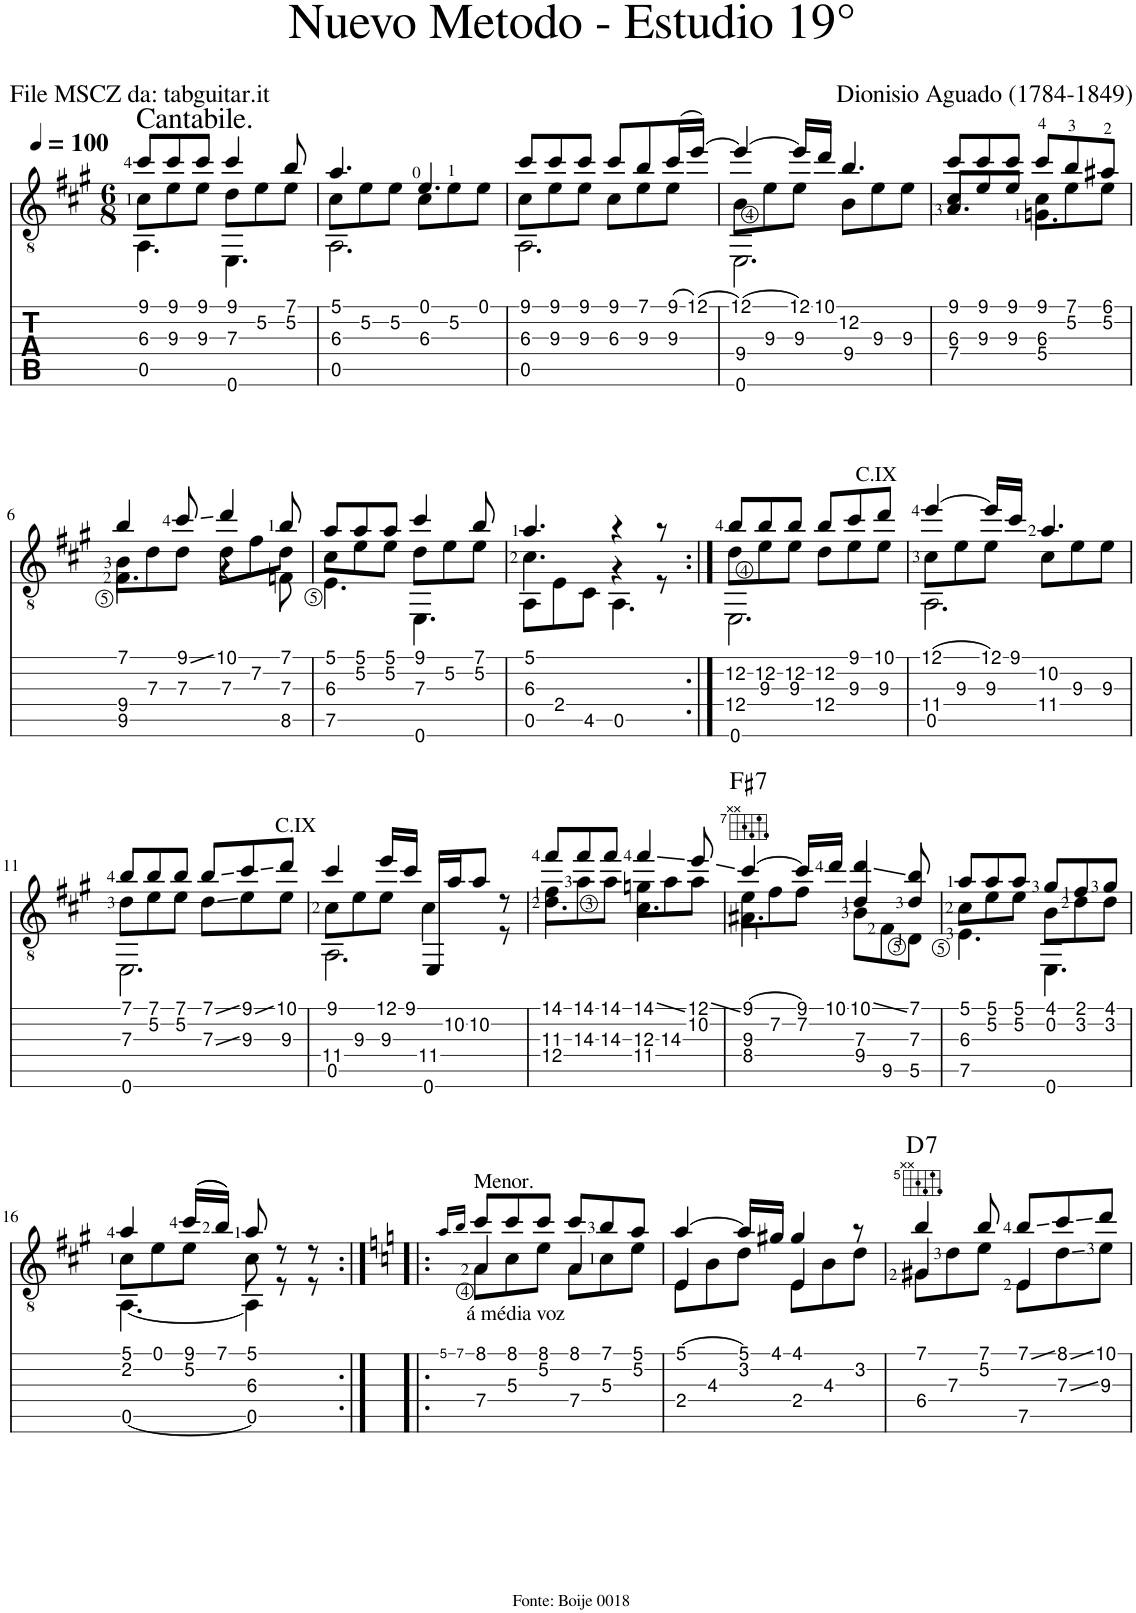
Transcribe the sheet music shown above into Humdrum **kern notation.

**kern	**kern	**harte
*part1	*part1	*part1
*staff2	*staff1	*
*I"Guitar	*	*
*I'Guit.	*	*
*stria6	*	*
*	*clefGv2	*
*k[f#c#g#]	*k[f#c#g#]	*
*M6/8	*M6/8	*
*MM100	*MM100	*
=1	=1	=1
*^	*^	*
*	*^	*	*^	*
!	!	!	!LO:TX:a:t=Cantabile.	!	!	!
8cc#L	8c#L	4.AA	8cc#/L	8c#\L	4.AA\	.
8cc#	8e	.	8cc#/	8e\	.	.
8cc#J	8eJ	.	8cc#/J	8e\J	.	.
4cc#	8dL	4.EE	4cc#/	8d\L	4.EE\	.
.	8e	.	.	8e\	.	.
8b	8eJ	.	8b/	8e\J	.	.
=2	=2	=2	=2	=2	=2	=2
4.a	8c#L	2.AA	4.a/	8c#\L	2.AA\	.
.	8e	.	.	8e\	.	.
.	8eJ	.	.	8e\J	.	.
4.e	8c#L	.	4.e/	8c#\L	.	.
.	8e	.	.	8e\	.	.
.	8eJ	.	.	8e\J	.	.
=3	=3	=3	=3	=3	=3	=3
8cc#L	8c#L	2.AA	8cc#/L	8c#\L	2.AA\	.
8cc#	8e	.	8cc#/	8e\	.	.
8cc#J	8eJ	.	8cc#/J	8e\J	.	.
8cc#L	8c#L	.	8cc#/L	8c#\L	.	.
8b	8e	.	8b/	8e\	.	.
16cc#L	8eJ	.	(16cc#/L	8e\J	.	.
[16eeJJ	.	.	[16ee/JJ)	.	.	.
=4	=4	=4	=4	=4	=4	=4
4ee_	8BL	2.EE	4ee/_	8B\L	2.EE\	.
.	8e	.	.	8e\	.	.
16eeLL]	8eJ	.	16ee/LL]	8e\J	.	.
16ddJJ	.	.	16dd/JJ	.	.	.
4.b	8BL	.	4.b/	8B\L	.	.
.	8e	.	.	8e\	.	.
.	8eJ	.	.	8e\J	.	.
=5	=5	=5	=5	=5	=5	=5
8cc#L	8c#L	4.A	8cc#/L	8c#/L	4.A/	.
8cc#	8e	.	8cc#/	8e/	.	.
8cc#J	8eJ	.	8cc#/J	8e/J	.	.
8cc#L	8c#L	4.G	8cc#/L	8c#\L	4.Gn\	.
8b	8e	.	8b/	8e\	.	.
8a#J	8eJ	.	8a#X/J	8e\J	.	.
!!LO:LB:g=z	!!	!!
=6	=6	=6	=6	=6	=6	=6
4b	8BL	4.F#	4b/	8B\L	4.F#\	.
.	8d	.	.	8d\	.	.
8cc#	8dJ	.	8cc#/	8d\J	.	.
4dd	8dL	4r	4dd/	8d\L	4r	.
.	8f#	.	.	8f#\	.	.
8b	8dJ	8F	8b/	8d\J	8Fn\	.
=7	=7	=7	=7	=7	=7	=7
8aL	8c#L	4.E	8a/L	8c#\L	4.E\	.
8a	8e	.	8a/	8e\	.	.
8aJ	8eJ	.	8a/J	8e\J	.	.
4cc#	8dL	4.EE	4cc#/	8d\L	4.EE\	.
.	8e	.	.	8e\	.	.
8b	8eJ	.	8b/	8e\J	.	.
=8	=8	=8	=8	=8	=8	=8
4.a	4.c#	8AAL	4.a/	4.c#\	8AA\L	.
.	.	8E	.	.	8E\	.
.	.	8C#J	.	.	8C#\J	.
4r	4r	4.AA	4r	4r	4.AA\	.
8r	8r	.	8r	8r	.	.
=9:|!	=9:|!	=9:|!	=9:|!	=9:|!	=9:|!	=9:|!
8bL	8dL	2.EE	8b/L	8d\L	2.EE\	.
8b	8e	.	8b/	8e\	.	.
8bJ	8eJ	.	8b/J	8e\J	.	.
8bL	8dL	.	8b/L	8d\L	.	.
8cc#	8e	.	8cc#/	8e\	.	.
8ddJ	8eJ	.	8dd/J	8e\J	.	.
=10	=10	=10	=10	=10	=10	=10
!	!	!	!LO:TX:a:t=C.IX	!	!	!
[4ee	8c#L	2.AA	[4ee/	8c#\L	2.AA\	.
.	8e	.	.	8e\	.	.
16eeLL]	8eJ	.	16ee/LL]	8e\J	.	.
16cc#JJ	.	.	16cc#/JJ	.	.	.
4.a	8c#L	.	4.a/	8c#\L	.	.
.	8e	.	.	8e\	.	.
.	8eJ	.	.	8e\J	.	.
!!LO:LB:g=z	!!	!!
=11	=11	=11	=11	=11	=11	=11
8bL	8dL	2.EE	8b/L	8d\L	2.EE\	.
8b	8e	.	8b/	8e\	.	.
8bJ	8eJ	.	8b/J	8e\J	.	.
8bL	8dL	.	8b/L	8d\L	.	.
8cc#	8e	.	8cc#/	8e\	.	.
8ddJ	8eJ	.	8dd/J	8e\J	.	.
=12	=12	=12	=12	=12	=12	=12
!	!	!	!LO:TX:a:t=C.IX	!	!	!
4cc#	8c#L	2.AA	4cc#/	8c#\L	2.AA\	.
.	8e	.	.	8e\	.	.
16eeLL	8eJ	.	16ee/LL	8e\J	.	.
16cc#JJ	.	.	16cc#/JJ	.	.	.
16EELL	4c#	.	16EE/LL	4c#\	.	.
16aJ	.	.	16a/J	.	.	.
8aJ	.	.	8a/J	.	.	.
8r	8r	.	8r	8r	.	.
=13	=13	=13	=13	=13	=13	=13
8ff#L	8f#L	4.d	8ff#/L	8f#\L	4.d\	.
8ff#	8a	.	8ff#/	8a\	.	.
8ff#J	8aJ	.	8ff#/J	8a\J	.	.
4ff#	8gL	4.c#	4ff#/	8gn\L	4.c#\	.
.	8a	.	.	8a\	.	.
8ee	8aJ	.	8ee/	8a\J	.	.
=14	=14	=14	=14	=14	=14	=14
!	!	!	!	!	!	!LO:H:kt=7
[4cc#	8eL	4.A#	[4cc#/	8e\L	4.A#X\	F#:7
.	8f#	.	.	8f#\	.	.
16cc#LL]	8f#J	.	16cc#/LL]	8f#\J	.	.
16ddJJ	.	.	16dd/JJ	.	.	.
4d 4dd	8BL	4.ryy	4d/ 4dd/	8B\L	4.ryy	.
.	8F#	.	.	8F#\	.	.
8d 8b	8DJ	.	8d/ 8b/	8D\J	.	.
=15	=15	=15	=15	=15	=15	=15
8aL	8c#L	4.E	8a/L	8c#\L	4.E\	.
8a	8e	.	8a/	8e\	.	.
8aJ	8eJ	.	8a/J	8e\J	.	.
8g#L	8BL	4.EE	8g#/L	8B\L	4.EE\	.
8f#	8d	.	8f#/	8d\	.	.
8g#J	8dJ	.	8g#/J	8d\J	.	.
!!LO:LB:g=z	!!	!!
=16	=16	=16	=16	=16	=16	=16
4a	8c#L	[4.AA	4a/	8c#\L	[4.AA\	.
.	8e	.	.	8e\	.	.
16cc#LL	8eJ	.	((16cc#/LL	8e\J	.	.
16bJJ	.	.	16b/JJ))	.	.	.
8a	8c#	4AA]	8a/	8c#\	4AA\]	.
8r	8r	.	8r	8r	.	.
8r	8r	8ryy	8r	8r	8ryy	.
=17:|!|:	=17:|!|:	=17:|!|:	=17:|!|:	=17:|!|:	=17:|!|:	=17:|!|:
*k[]	*	*	*k[]	*	*	*
qa	.	.	16qa/LL	.	.	.
qb	.	.	16qb/JJ	.	.	.
!	!	!	!LO:TX:a:t=Menor.	!	!	!
!LO:TX:a:t=á média voz	!	!	!	!	!	!
8ccL	8AL	4.A	8cc/L	8A\L	4.A/	.
8cc	8c	.	8cc/	8c\	.	.
8ccJ	8eJ	.	8cc/J	8e\J	.	.
8ccL	8AL	4.A	8cc/L	8A\L	4.A/	.
8b	8c	.	8b/	8c\	.	.
8aJ	8eJ	.	8a/J	8e\J	.	.
=18	=18	=18	=18	=18	=18	=18
[4a	8EL	4.E	[4a/	8E\L	4.E/	.
.	8B	.	.	8B\	.	.
16aLL]	8dJ	.	16a/LL]	8d\J	.	.
16g#JJ	.	.	16g#X/JJ	.	.	.
4g#	8EL	4.E	4g#/	8E\L	4.E/	.
.	8B	.	.	8B\	.	.
8r	8dJ	.	8r	8d\J	.	.
=19	=19	=19	=19	=19	=19	=19
!	!	!	!	!	!	!LO:H:kt=7
4b	8G#L	4.G#	4b/	8G#X\L	4.G#/	D:7
.	8d	.	.	8d\	.	.
8b	8eJ	.	8b/	8e\J	.	.
8bL	8EL	4.E	8b/L	8E\L	4.E/	.
8cc	8d	.	8cc/	8d\	.	.
8ddJ	8eJ	.	8dd/J	8e\J	.	.
*v	*v	*v	*	*	*	*
*	*v	*v	*v	*
=	=	=
*-	*-	*-
